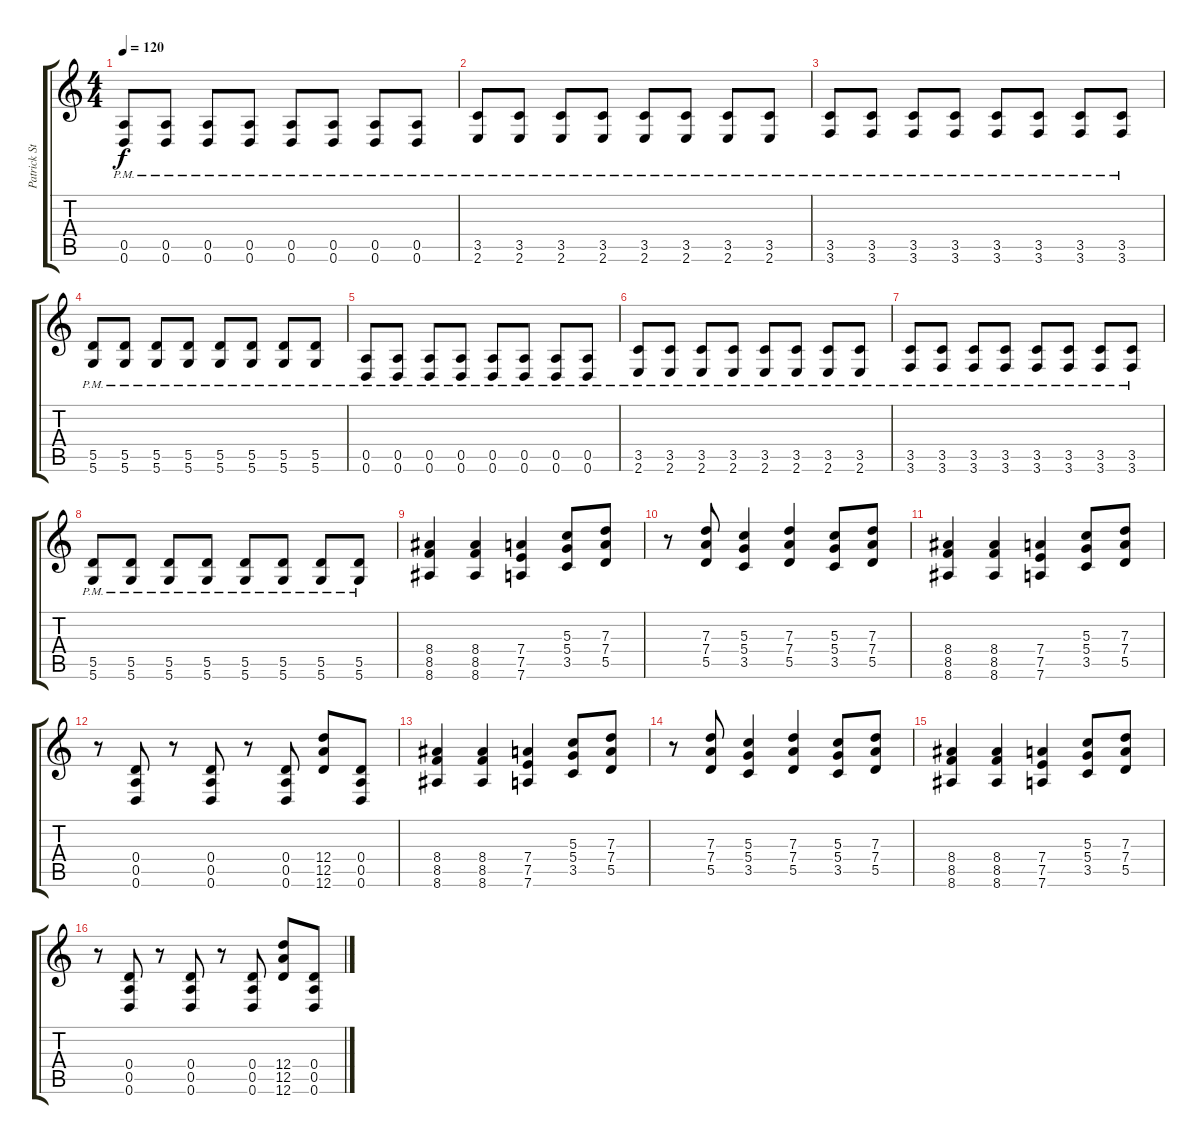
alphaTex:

\track ("Patrick Stumph (Rythmn Guitar)" "Patrick St") {instrument overdrivenguitar}
\staff {score tabs}
\tuning (E4 B3 G3 D3 A2 D2) {hide}
\ts (4 4)
\tempo 120
\clef g2
\ks c
(0.5{pm} 0.6{pm}).8{dy f} (0.5{pm} 0.6{pm}).8 (0.5{pm} 0.6{pm}).8 (0.5{pm} 0.6{pm}).8 (0.5{pm} 0.6{pm}).8 (0.5{pm} 0.6{pm}).8 (0.5{pm} 0.6{pm}).8 (0.5{pm} 0.6{pm}).8 |
(3.5{pm} 2.6{pm}).8 (3.5{pm} 2.6{pm}).8 (3.5{pm} 2.6{pm}).8 (3.5{pm} 2.6{pm}).8 (3.5{pm} 2.6{pm}).8 (3.5{pm} 2.6{pm}).8 (3.5{pm} 2.6{pm}).8 (3.5{pm} 2.6{pm}).8 |
(3.5{pm} 3.6{pm}).8 (3.5{pm} 3.6{pm}).8 (3.5{pm} 3.6{pm}).8 (3.5{pm} 3.6{pm}).8 (3.5{pm} 3.6{pm}).8 (3.5{pm} 3.6{pm}).8 (3.5{pm} 3.6{pm}).8 (3.5{pm} 3.6{pm}).8 |
(5.5{pm} 5.6{pm}).8 (5.5{pm} 5.6{pm}).8 (5.5{pm} 5.6{pm}).8 (5.5{pm} 5.6{pm}).8 (5.5{pm} 5.6{pm}).8 (5.5{pm} 5.6{pm}).8 (5.5{pm} 5.6{pm}).8 (5.5{pm} 5.6{pm}).8 |
(0.5{pm} 0.6{pm}).8 (0.5{pm} 0.6{pm}).8 (0.5{pm} 0.6{pm}).8 (0.5{pm} 0.6{pm}).8 (0.5{pm} 0.6{pm}).8 (0.5{pm} 0.6{pm}).8 (0.5{pm} 0.6{pm}).8 (0.5{pm} 0.6{pm}).8 |
(3.5{pm} 2.6{pm}).8 (3.5{pm} 2.6{pm}).8 (3.5{pm} 2.6{pm}).8 (3.5{pm} 2.6{pm}).8 (3.5{pm} 2.6{pm}).8 (3.5{pm} 2.6{pm}).8 (3.5{pm} 2.6{pm}).8 (3.5{pm} 2.6{pm}).8 |
(3.5{pm} 3.6{pm}).8 (3.5{pm} 3.6{pm}).8 (3.5{pm} 3.6{pm}).8 (3.5{pm} 3.6{pm}).8 (3.5{pm} 3.6{pm}).8 (3.5{pm} 3.6{pm}).8 (3.5{pm} 3.6{pm}).8 (3.5{pm} 3.6{pm}).8 |
(5.5{pm} 5.6{pm}).8 (5.5{pm} 5.6{pm}).8 (5.5{pm} 5.6{pm}).8 (5.5{pm} 5.6{pm}).8 (5.5{pm} 5.6{pm}).8 (5.5{pm} 5.6{pm}).8 (5.5{pm} 5.6{pm}).8 (5.5{pm} 5.6{pm}).8 |
(8.4 8.5 8.6).4 (8.4 8.5 8.6).4 (7.4 7.5 7.6).4 (5.3 5.4 3.5).8 (7.3 7.4 5.5).8 |
r.8 (7.3 7.4 5.5).8 (5.3 5.4 3.5).4 (7.3 7.4 5.5).4 (5.3 5.4 3.5).8 (7.3 7.4 5.5).8 |
(8.4 8.5 8.6).4 (8.4 8.5 8.6).4 (7.4 7.5 7.6).4 (5.3 5.4 3.5).8 (7.3 7.4 5.5).8 |
r.8 (0.4 0.5 0.6).8 r.8 (0.4 0.5 0.6).8 r.8 (0.4 0.5 0.6).8 (12.4 12.5 12.6).8 (0.4 0.5 0.6).8 |
(8.4 8.5 8.6).4 (8.4 8.5 8.6).4 (7.4 7.5 7.6).4 (5.3 5.4 3.5).8 (7.3 7.4 5.5).8 |
r.8 (7.3 7.4 5.5).8 (5.3 5.4 3.5).4 (7.3 7.4 5.5).4 (5.3 5.4 3.5).8 (7.3 7.4 5.5).8 |
(8.4 8.5 8.6).4 (8.4 8.5 8.6).4 (7.4 7.5 7.6).4 (5.3 5.4 3.5).8 (7.3 7.4 5.5).8 |
r.8 (0.4 0.5 0.6).8 r.8 (0.4 0.5 0.6).8 r.8 (0.4 0.5 0.6).8 (12.4 12.5 12.6).8 (0.4 0.5 0.6).8
